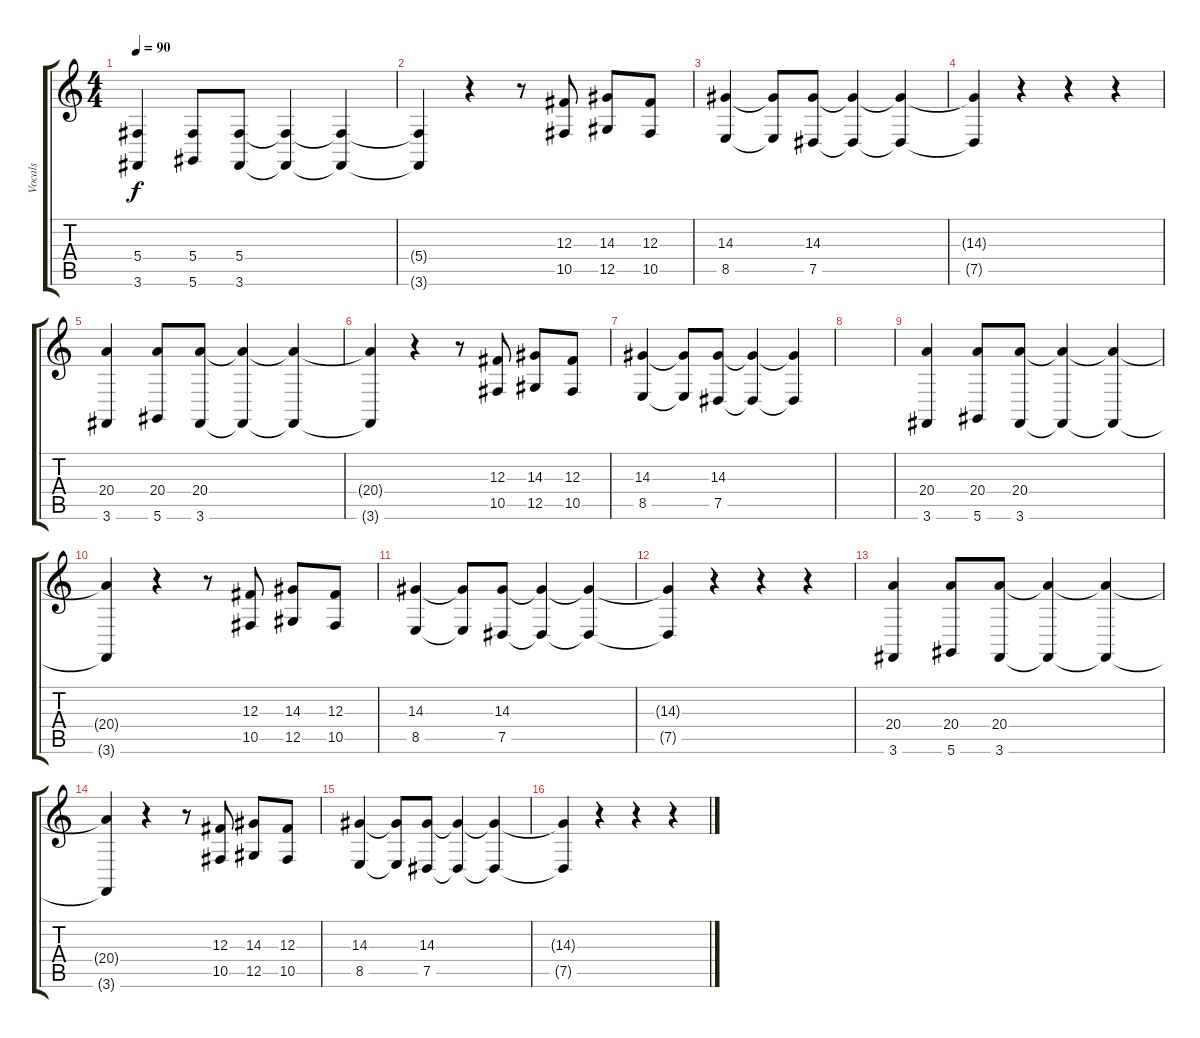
\track ("Vocals" "Vocals") {instrument flute}
\staff {score tabs}
\tuning (Eb4 Bb3 Gb3 Db3 Ab2 Eb2) {hide}
\ts (4 4)
\tempo 90
\clef g2
\ks c
(5.4 3.6).4{dy f} (5.4 5.6).8 (5.4 3.6).8 (5.4{t} 3.6{t}).4 (5.4{t} 3.6{t}).4 |
(5.4{t} 3.6{t}).4 r.4 r.8 (12.3 10.5).8 (14.3 12.5).8 (12.3 10.5).8 |
(14.3 8.5).4 (14.3{t} 8.5{t}).8 (14.3 7.5).8 (14.3{t} 7.5{t}).4 (14.3{t} 7.5{t}).4 |
(14.3{t} 7.5{t}).4 r.4 r.4 r.4 |
(20.4 3.6).4 (20.4 5.6).8 (20.4 3.6).8 (20.4{t} 3.6{t}).4 (20.4{t} 3.6{t}).4 |
(20.4{t} 3.6{t}).4 r.4 r.8 (12.3 10.5).8 (14.3 12.5).8 (12.3 10.5).8 |
(14.3 8.5).4 (14.3{t} 8.5{t}).8 (14.3 7.5).8 (14.3{t} 7.5{t}).4 (14.3{t} 7.5{t}).4 |
|
(20.4 3.6).4 (20.4 5.6).8 (20.4 3.6).8 (20.4{t} 3.6{t}).4 (20.4{t} 3.6{t}).4 |
(20.4{t} 3.6{t}).4 r.4 r.8 (12.3 10.5).8 (14.3 12.5).8 (12.3 10.5).8 |
(14.3 8.5).4 (14.3{t} 8.5{t}).8 (14.3 7.5).8 (14.3{t} 7.5{t}).4 (14.3{t} 7.5{t}).4 |
(14.3{t} 7.5{t}).4 r.4 r.4 r.4 |
(20.4 3.6).4 (20.4 5.6).8 (20.4 3.6).8 (20.4{t} 3.6{t}).4 (20.4{t} 3.6{t}).4 |
(20.4{t} 3.6{t}).4 r.4 r.8 (12.3 10.5).8 (14.3 12.5).8 (12.3 10.5).8 |
(14.3 8.5).4 (14.3{t} 8.5{t}).8 (14.3 7.5).8 (14.3{t} 7.5{t}).4 (14.3{t} 7.5{t}).4 |
(14.3{t} 7.5{t}).4 r.4 r.4 r.4
